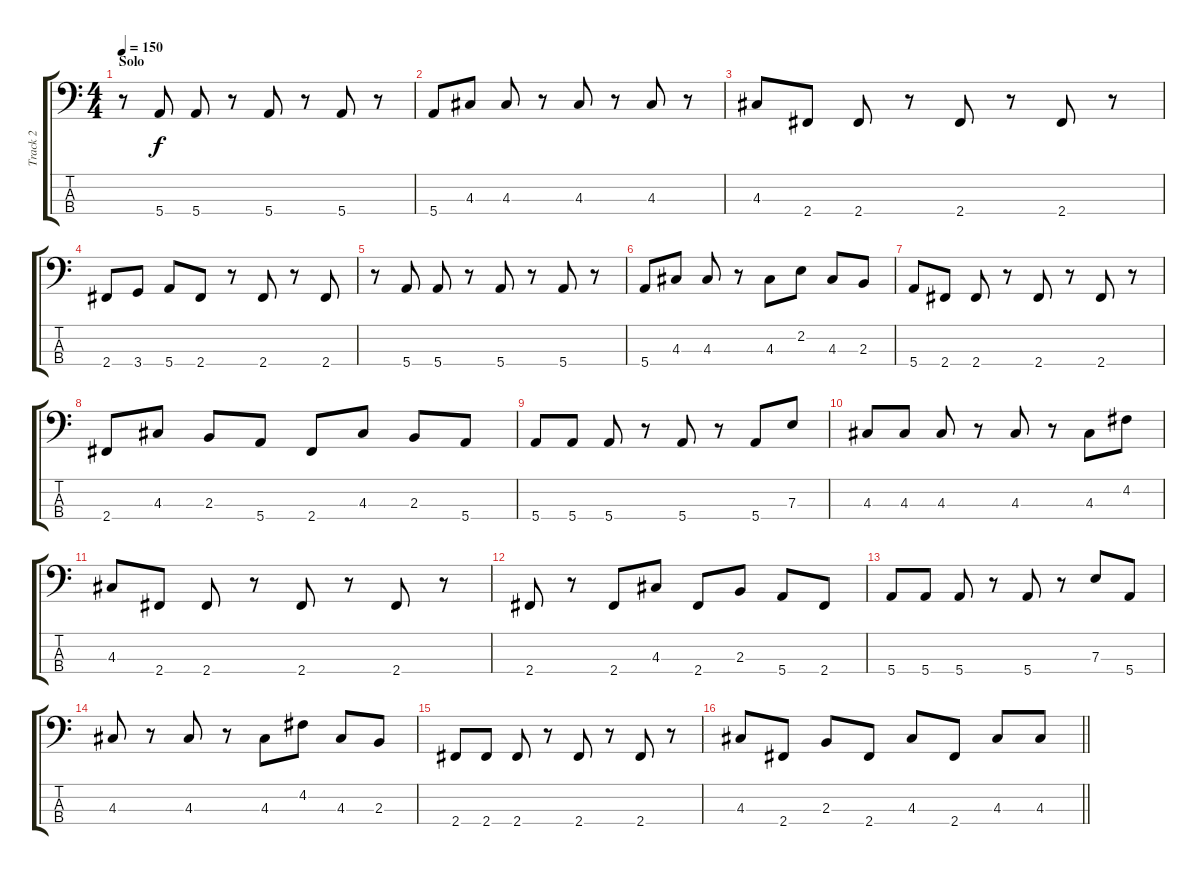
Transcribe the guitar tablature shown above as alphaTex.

\track ("Track 2" "Track 2") {instrument electricbassfinger}
\staff {score tabs}
\tuning (G2 D2 A1 E1) {hide}
\ts (4 4)
\section ("" "Solo")
\tempo 150
\clef f4
\ks c
r.8{dy f} 5.4.8 5.4.8 r.8 5.4.8 r.8 5.4.8 r.8 |
5.4.8 4.3.8 4.3.8 r.8 4.3.8 r.8 4.3.8 r.8 |
4.3.8 2.4.8 2.4.8 r.8 2.4.8 r.8 2.4.8 r.8 |
2.4.8 3.4.8 5.4.8 2.4.8 r.8 2.4.8 r.8 2.4.8 |
r.8 5.4.8 5.4.8 r.8 5.4.8 r.8 5.4.8 r.8 |
5.4.8 4.3.8 4.3.8 r.8 4.3.8 2.2.8 4.3.8 2.3.8 |
5.4.8 2.4.8 2.4.8 r.8 2.4.8 r.8 2.4.8 r.8 |
2.4.8 4.3.8 2.3.8 5.4.8 2.4.8 4.3.8 2.3.8 5.4.8 |
5.4.8 5.4.8 5.4.8 r.8 5.4.8 r.8 5.4.8 7.3.8 |
4.3.8 4.3.8 4.3.8 r.8 4.3.8 r.8 4.3.8 4.2.8 |
4.3.8 2.4.8 2.4.8 r.8 2.4.8 r.8 2.4.8 r.8 |
2.4.8 r.8 2.4.8 4.3.8 2.4.8 2.3.8 5.4.8 2.4.8 |
5.4.8 5.4.8 5.4.8 r.8 5.4.8 r.8 7.3.8 5.4.8 |
4.3.8 r.8 4.3.8 r.8 4.3.8 4.2.8 4.3.8 2.3.8 |
2.4.8 2.4.8 2.4.8 r.8 2.4.8 r.8 2.4.8 r.8 |
\barLineRight lightlight
4.3.8 2.4.8 2.3.8 2.4.8 4.3.8 2.4.8 4.3.8 4.3.8
